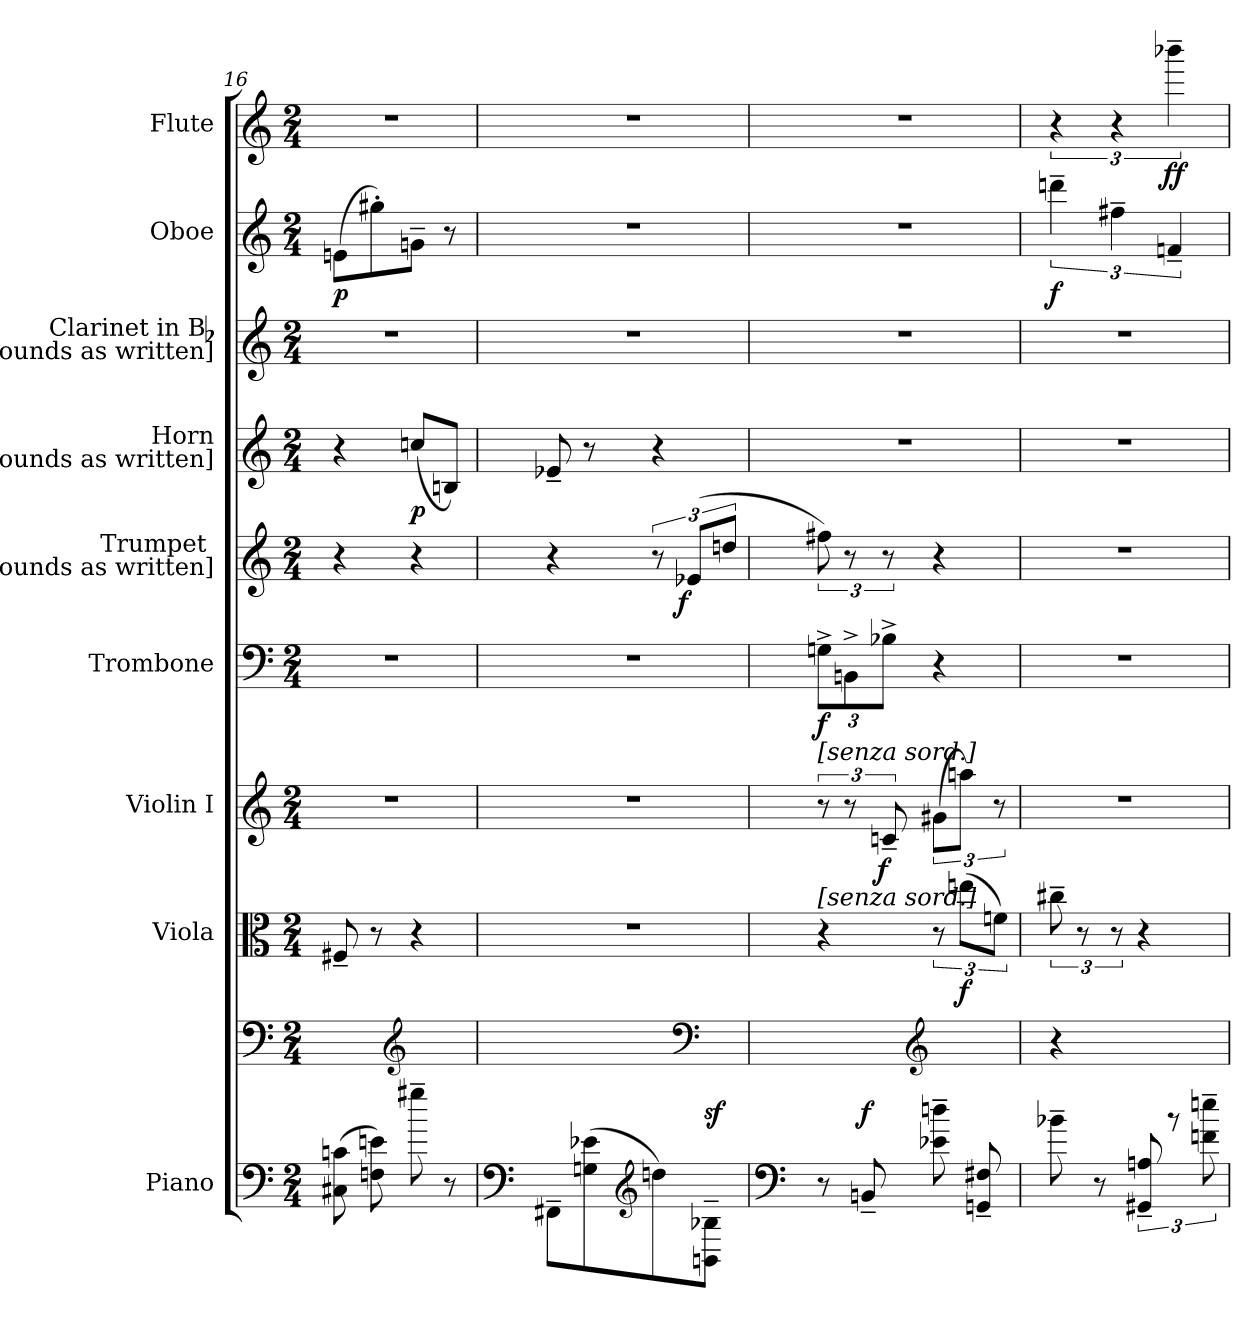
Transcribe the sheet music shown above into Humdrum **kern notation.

**kern	**kern	**dynam	**kern	**dynam	**kern	**dynam	**kern	**dynam	**kern	**dynam	**kern	**dynam	**kern	**kern	**dynam	**kern	**dynam
*part9	*part9	*part9	*part8	*part8	*part7	*part7	*part6	*part6	*part5	*part5	*part4	*part4	*part3	*part2	*part2	*part1	*part1
*staff10	*staff9	*staff9/10	*staff8	*staff8	*staff7	*staff7	*staff6	*staff6	*staff5	*staff5	*staff4	*staff4	*staff3	*staff2	*staff2	*staff1	*staff1
*I"Piano	*	*	*I"Viola	*	*I"Violin I	*	*I"Trombone	*	*I"Trumpet \n[sounds as written]	*	*I"Horn\n[sounds as written]	*	*I"Clarinet in Bb\n[sounds as written]	*I"Oboe	*	*I"Flute	*
*	*	*	*I'vla	*	*I'vn	*	*I'tn	*	*I'tp	*	*	*	*I'cl	*I'ob	*	*I'fl	*
*clefF4	*clefF4	*	*clefC3	*	*clefG2	*	*clefF4	*	*clefG2	*	*clefG2	*	*clefG2	*clefG2	*	*clefG2	*
*k[]	*k[]	*	*k[]	*	*k[]	*	*k[]	*	*k[]	*	*	*	*k[]	*k[]	*	*k[]	*
*M2/4	*M2/4	*	*M2/4	*	*M2/4	*	*M2/4	*	*M2/4	*	*M2/4	*	*M2/4	*M2/4	*	*M2/4	*
=16	=16	=16	=16	=16	=16	=16	=16	=16	=16	=16	=16	=16	=16	=16	=16	=16	=16
(8C#X\ 8cn\	8ryy	.	8F#X~	.	2r	.	2r	.	4r	.	4r	.	2r	(8enL	p	2r	.
8Fn 8en)	8ryy	.	8r	.	.	.	.	.	.	.	.	.	.	8gg#X')	.	.	.
*	*clefG2	*	*	*	*	*	*	*	*	*	*	*	*	*	*	*	*
8gg#X~\	8ryy	.	4r	.	.	.	.	.	4r	.	(8ccn/L	p	.	8gn~J	.	.	.
8r	8ryy	.	.	.	.	.	.	.	.	.	8Bn/J)	.	.	8r	.	.	.
=17	=17	=17	=17	=17	=17	=17	=17	=17	=17	=17	=17	=17	=17	=17	=17	=17	=17
*clefF4	*	*	*	*	*	*	*	*	*	*	*	*	*	*	*	*	*
8FF#X~/L	4ryy	.	2r	.	2r	.	2r	.	4r	.	8e-X~	.	2r	2r	.	2r	.
(8Gn\ 8e-X\	.	.	.	.	.	.	.	.	.	.	8r	.	.	.	.	.	.
*clefG2	*	*	*	*	*	*	*	*	*	*	*	*	*	*	*	*	*
8ddn)	8ryy	.	.	.	.	.	.	.	12r	.	4r	.	.	.	.	.	.
.	.	.	.	.	.	.	.	.	(12e-X/L	f	.	.	.	.	.	.	.
*	*clefF4	*	*	*	*	*	*	*	*	*	*	*	*	*	*	*	*
8BBn~\ 8B-X~\J	8ryy	sf	.	.	.	.	.	.	.	.	.	.	.	.	.	.	.
.	.	.	.	.	.	.	.	.	12ddn/J	.	.	.	.	.	.	.	.
=18	=18	=18	=18	=18	=18	=18	=18	=18	=18	=18	=18	=18	=18	=18	=18	=18	=18
*clefF4	*	*	*	*	*	*	*	*	*	*	*	*	*	*	*	*	*
*	*^	*	*	*	*	*	*	*	*	*	*	*	*	*	*	*	*
!	!	!	!	!	!	!LO:TX:a:t=[senza sord.]	!	!	!	!	!	!	!	!	!	!	!	!
!	!	!	!	!LO:TX:a:t=[senza sord.]	!	!	!	!	!	!	!	!	!	!	!	!	!	!
8r	4ryy	8ryy	.	4r	.	12r	.	12Gn^L	f	12ff#X)	.	2r	.	2r	2r	.	2r	.
.	.	.	.	.	.	12r	.	12BBn^	.	12r	.	.	.	.	.	.	.	.
8BBn~/	.	4.ryy	f	.	.	.	.	.	.	.	.	.	.	.	.	.	.	.
.	.	.	.	.	.	12cn~	f	12B-X^J	.	12r	.	.	.	.	.	.	.	.
*	*clefG2	*	*	*	*	*	*	*	*	*	*	*	*	*	*	*	*	*
8e-X~\ 8ddn~\	8ryy	.	.	12r	.	(12g#X\L	.	4r	.	4r	.	.	.	.	.	.	.	.
.	.	.	.	(12een\L	f	12aan\J)	.	.	.	.	.	.	.	.	.	.	.	.
8GGn~/ 8F#X~/	8ryy	.	.	.	.	.	.	.	.	.	.	.	.	.	.	.	.	.
.	.	.	.	12fn\J)	.	12r	.	.	.	.	.	.	.	.	.	.	.	.
*	*v	*v	*	*	*	*	*	*	*	*	*	*	*	*	*	*	*	*
=19	=19	=19	=19	=19	=19	=19	=19	=19	=19	=19	=19	=19	=19	=19	=19	=19	=19
8b-X~>\	4r	.	12cc#X~	.	2r	.	2r	.	2r	.	2r	.	2r	6dddn~	f	6r	.
.	.	.	12r	.	.	.	.	.	.	.	.	.	.	.	.	.	.
8r	.	.	.	.	.	.	.	.	.	.	.	.	.	.	.	.	.
.	.	.	12r	.	.	.	.	.	.	.	.	.	.	6ff#X~	.	6r	.
12GG#X~/ 12An~/	4ryy	.	4r	.	.	.	.	.	.	.	.	.	.	.	.	.	.
12rb	.	.	.	.	.	.	.	.	.	.	.	.	.	6fn~	.	6bbb-X~	ff
12fn~\ 12een~\	.	.	.	.	.	.	.	.	.	.	.	.	.	.	.	.	.
=	=	=	=	=	=	=	=	=	=	=	=	=	=	=	=	=	=
*-	*-	*-	*-	*-	*-	*-	*-	*-	*-	*-	*-	*-	*-	*-	*-	*-	*-
